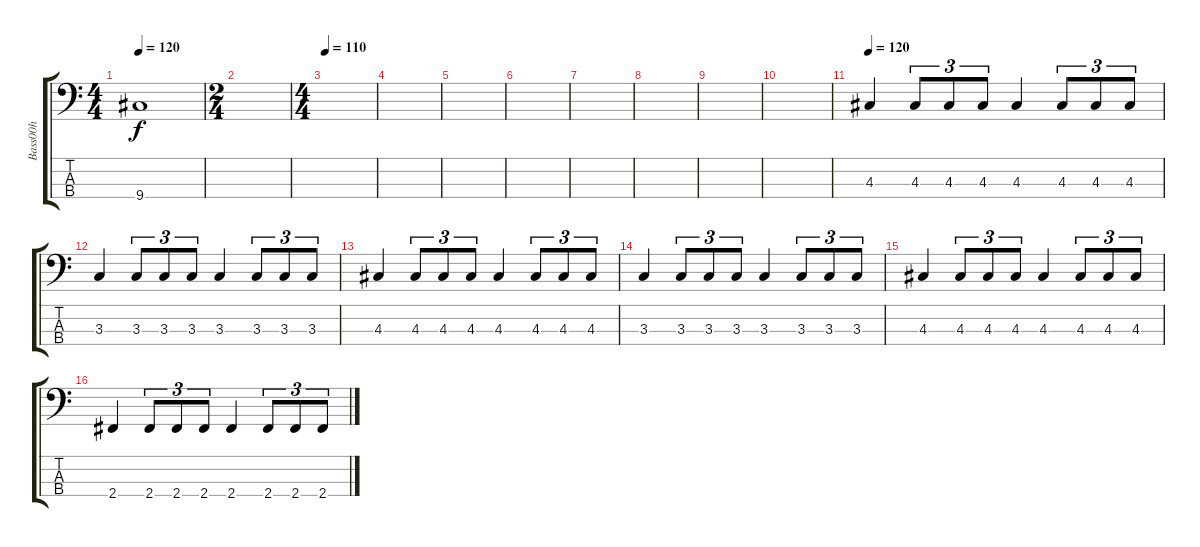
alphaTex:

\track ("Bass00h" "Bass00h") {instrument electricbassfinger}
\staff {score tabs}
\tuning (G2 D2 A1 E1) {hide}
\ts (4 4)
\tempo 120
\clef f4
\ks c
9.4{t}.1{dy f} |
\ts (2 4)
|
\ts (4 4)
\tempo 110
|
|
|
|
|
|
|
|
\tempo 120
4.3.4 4.3.8{tu (3 2)} 4.3.8{tu (3 2)} 4.3.8{tu (3 2)} 4.3.4 4.3.8{tu (3 2)} 4.3.8{tu (3 2)} 4.3.8{tu (3 2)} |
3.3.4 3.3.8{tu (3 2)} 3.3.8{tu (3 2)} 3.3.8{tu (3 2)} 3.3.4 3.3.8{tu (3 2)} 3.3.8{tu (3 2)} 3.3.8{tu (3 2)} |
4.3.4 4.3.8{tu (3 2)} 4.3.8{tu (3 2)} 4.3.8{tu (3 2)} 4.3.4 4.3.8{tu (3 2)} 4.3.8{tu (3 2)} 4.3.8{tu (3 2)} |
3.3.4 3.3.8{tu (3 2)} 3.3.8{tu (3 2)} 3.3.8{tu (3 2)} 3.3.4 3.3.8{tu (3 2)} 3.3.8{tu (3 2)} 3.3.8{tu (3 2)} |
4.3.4 4.3.8{tu (3 2)} 4.3.8{tu (3 2)} 4.3.8{tu (3 2)} 4.3.4 4.3.8{tu (3 2)} 4.3.8{tu (3 2)} 4.3.8{tu (3 2)} |
2.4.4 2.4.8{tu (3 2)} 2.4.8{tu (3 2)} 2.4.8{tu (3 2)} 2.4.4 2.4.8{tu (3 2)} 2.4.8{tu (3 2)} 2.4.8{tu (3 2)}
